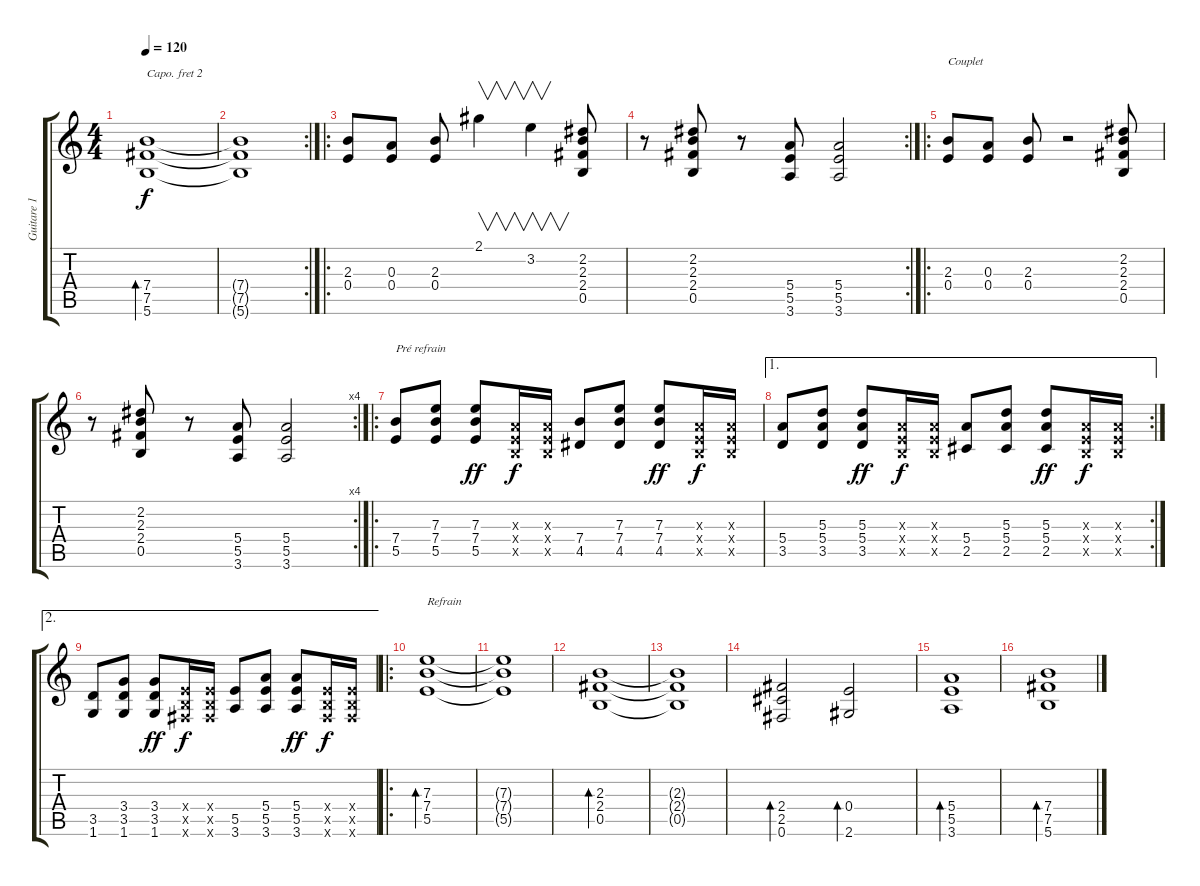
\track ("Guitare 1" "Guitare 1") {instrument overdrivenguitar}
\staff {score tabs}
\capo 2
\tuning (E4 B3 G3 D3 A2 E2) {hide}
\ts (4 4)
\tempo 120
\clef g2
\ks c
(7.4 7.5 5.6).1{bd 240 dy f} |
\rc 2
(7.4{t} 7.5{t} 5.6{t}).1 |
\ro
(2.3 0.4).8 (0.3 0.4).8 (2.3 0.4).8 2.1.4{v} 3.2.4{v} (2.2 2.3 2.4 0.5).8 |
\rc 2
r.8 (2.2 2.3 2.4 0.5).8 r.8 (5.4 5.5 3.6).8 (5.4 5.5 3.6).2 |
\ro
(2.3 0.4).8{txt "Couplet"} (0.3 0.4).8 (2.3 0.4).8 r.2 (2.2 2.3 2.4 0.5).8 |
\rc 4
r.8 (2.2 2.3 2.4 0.5).8 r.8 (5.4 5.5 3.6).8 (5.4 5.5 3.6).2 |
\ro
(7.4 5.5).8{txt "Pré refrain"} (7.3 7.4 5.5).8 (7.3 7.4 5.5).8{dy ff} (0.3{x} 0.4{x} 0.5{x}).16{dy f} (0.3{x} 0.4{x} 0.5{x}).16 (7.4 4.5).8 (7.3 7.4 4.5).8 (7.3 7.4 4.5).8{dy ff} (0.3{x} 0.4{x} 0.5{x}).16{dy f} (0.3{x} 0.4{x} 0.5{x}).16 |
\ae 1
\rc 2
(5.4 3.5).8 (5.3 5.4 3.5).8 (5.3 5.4 3.5).8{dy ff} (0.3{x} 0.4{x} 0.5{x}).16{dy f} (0.3{x} 0.4{x} 0.5{x}).16 (5.4 2.5).8 (5.3 5.4 2.5).8 (5.3 5.4 2.5).8{dy ff} (0.3{x} 0.4{x} 0.5{x}).16{dy f} (0.3{x} 0.4{x} 0.5{x}).16 |
\ae 2
(3.5 1.6).8 (3.4 3.5 1.6).8 (3.4 3.5 1.6).8{dy ff} (0.4{x} 0.5{x} 0.6{x}).16{dy f} (0.4{x} 0.5{x} 0.6{x}).16 (5.5 3.6).8 (5.4 5.5 3.6).8 (5.4 5.5 3.6).8{dy ff} (0.4{x} 0.5{x} 0.6{x}).16{dy f} (0.4{x} 0.5{x} 0.6{x}).16 |
\ro
(7.3 7.4 5.5).1{bd 240 txt "Refrain"} |
(7.3{t} 7.4{t} 5.5{t}).1 |
(2.3 2.4 0.5).1{bd 240} |
(2.3{t} 2.4{t} 0.5{t}).1 |
(2.4 2.5 0.6).2{bd 240} (0.4 2.6).2{bd 240} |
(5.4 5.5 3.6).1{bd 240} |
(7.4 7.5 5.6).1{bd 240}
